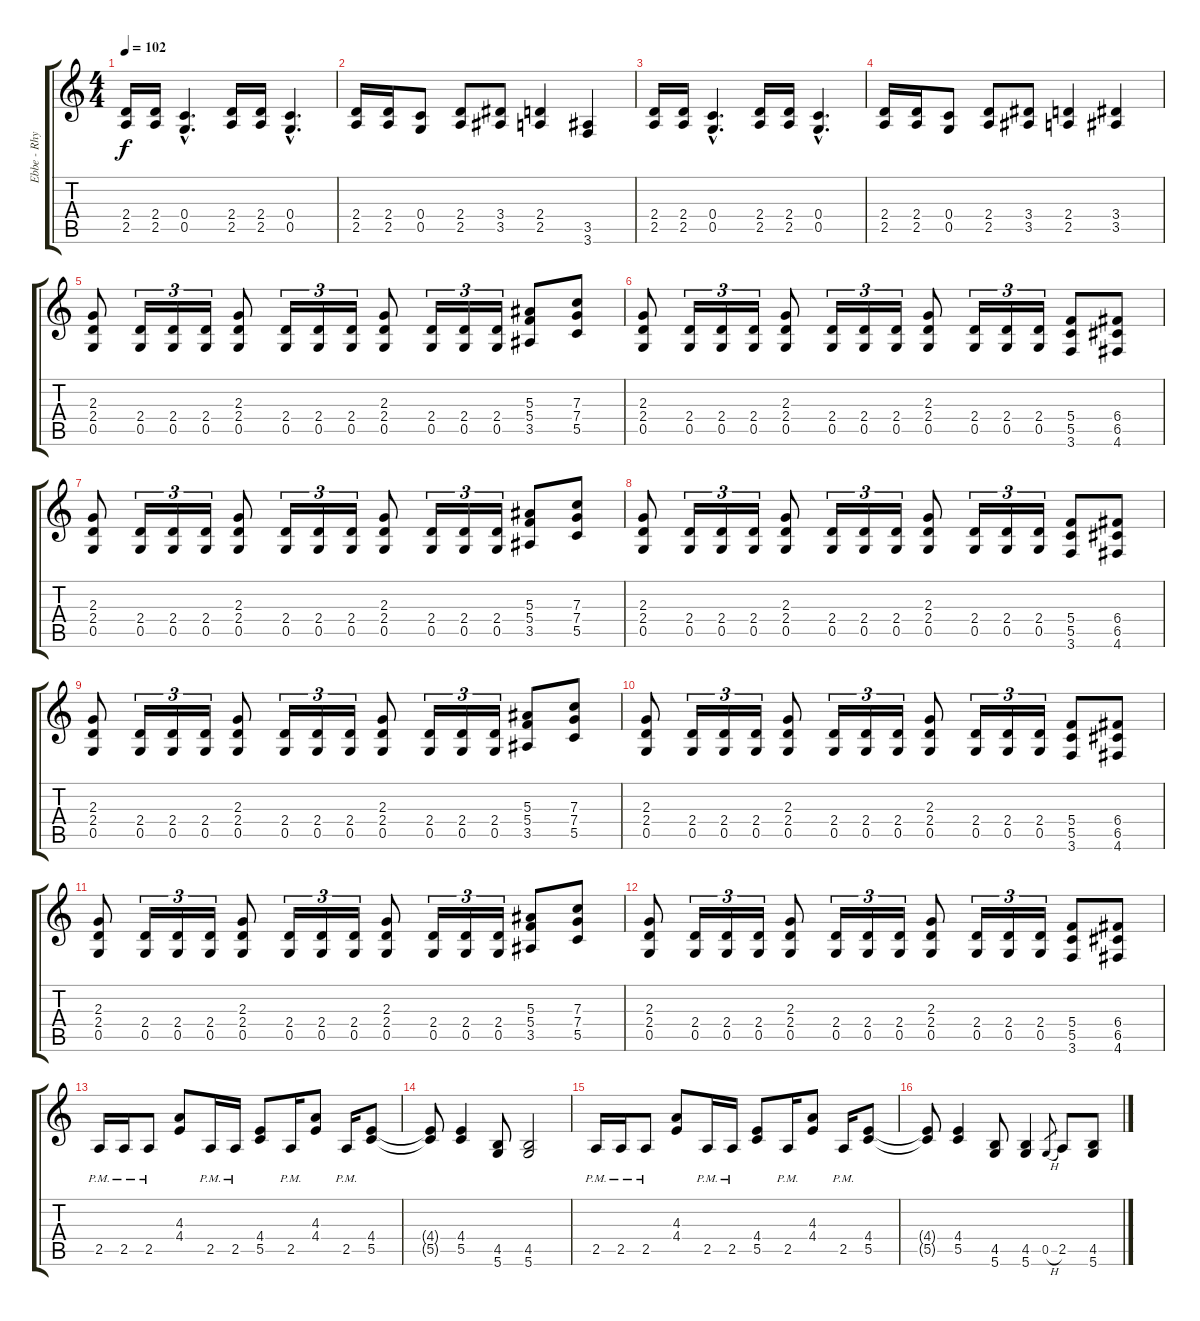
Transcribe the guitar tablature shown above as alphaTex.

\track ("Ebbe - Rhythm/Lead" "Ebbe - Rhy") {instrument overdrivenguitar}
\staff {score tabs}
\tuning (D4 A3 F3 C3 G2 D2) {hide}
\ts (4 4)
\tempo 102
\clef g2
\ks c
(2.4 2.5).16{dy f} (2.4 2.5).16 (0.4{hac} 0.5{hac}).4{d} (2.4 2.5).16 (2.4 2.5).16 (0.4{hac} 0.5{hac}).4{d} |
(2.4 2.5).16 (2.4 2.5).16 (0.4 0.5).8 (2.4 2.5).8 (3.4 3.5).8 (2.4 2.5).4 (3.5 3.6).4 |
(2.4 2.5).16 (2.4 2.5).16 (0.4{hac} 0.5{hac}).4{d} (2.4 2.5).16 (2.4 2.5).16 (0.4{hac} 0.5{hac}).4{d} |
(2.4 2.5).16 (2.4 2.5).16 (0.4 0.5).8 (2.4 2.5).8 (3.4 3.5).8 (2.4 2.5).4 (3.4 3.5).4 |
(2.3 2.4 0.5).8 (2.4 0.5).16{tu (3 2)} (2.4 0.5).16{tu (3 2)} (2.4 0.5).16{tu (3 2)} (2.3 2.4 0.5).8 (2.4 0.5).16{tu (3 2)} (2.4 0.5).16{tu (3 2)} (2.4 0.5).16{tu (3 2)} (2.3 2.4 0.5).8 (2.4 0.5).16{tu (3 2)} (2.4 0.5).16{tu (3 2)} (2.4 0.5).16{tu (3 2)} (5.3 5.4 3.5).8 (7.3 7.4 5.5).8 |
(2.3 2.4 0.5).8 (2.4 0.5).16{tu (3 2)} (2.4 0.5).16{tu (3 2)} (2.4 0.5).16{tu (3 2)} (2.3 2.4 0.5).8 (2.4 0.5).16{tu (3 2)} (2.4 0.5).16{tu (3 2)} (2.4 0.5).16{tu (3 2)} (2.3 2.4 0.5).8 (2.4 0.5).16{tu (3 2)} (2.4 0.5).16{tu (3 2)} (2.4 0.5).16{tu (3 2)} (5.4 5.5 3.6).8 (6.4 6.5 4.6).8 |
(2.3 2.4 0.5).8 (2.4 0.5).16{tu (3 2)} (2.4 0.5).16{tu (3 2)} (2.4 0.5).16{tu (3 2)} (2.3 2.4 0.5).8 (2.4 0.5).16{tu (3 2)} (2.4 0.5).16{tu (3 2)} (2.4 0.5).16{tu (3 2)} (2.3 2.4 0.5).8 (2.4 0.5).16{tu (3 2)} (2.4 0.5).16{tu (3 2)} (2.4 0.5).16{tu (3 2)} (5.3 5.4 3.5).8 (7.3 7.4 5.5).8 |
(2.3 2.4 0.5).8 (2.4 0.5).16{tu (3 2)} (2.4 0.5).16{tu (3 2)} (2.4 0.5).16{tu (3 2)} (2.3 2.4 0.5).8 (2.4 0.5).16{tu (3 2)} (2.4 0.5).16{tu (3 2)} (2.4 0.5).16{tu (3 2)} (2.3 2.4 0.5).8 (2.4 0.5).16{tu (3 2)} (2.4 0.5).16{tu (3 2)} (2.4 0.5).16{tu (3 2)} (5.4 5.5 3.6).8 (6.4 6.5 4.6).8 |
(2.3 2.4 0.5).8 (2.4 0.5).16{tu (3 2)} (2.4 0.5).16{tu (3 2)} (2.4 0.5).16{tu (3 2)} (2.3 2.4 0.5).8 (2.4 0.5).16{tu (3 2)} (2.4 0.5).16{tu (3 2)} (2.4 0.5).16{tu (3 2)} (2.3 2.4 0.5).8 (2.4 0.5).16{tu (3 2)} (2.4 0.5).16{tu (3 2)} (2.4 0.5).16{tu (3 2)} (5.3 5.4 3.5).8 (7.3 7.4 5.5).8 |
(2.3 2.4 0.5).8 (2.4 0.5).16{tu (3 2)} (2.4 0.5).16{tu (3 2)} (2.4 0.5).16{tu (3 2)} (2.3 2.4 0.5).8 (2.4 0.5).16{tu (3 2)} (2.4 0.5).16{tu (3 2)} (2.4 0.5).16{tu (3 2)} (2.3 2.4 0.5).8 (2.4 0.5).16{tu (3 2)} (2.4 0.5).16{tu (3 2)} (2.4 0.5).16{tu (3 2)} (5.4 5.5 3.6).8 (6.4 6.5 4.6).8 |
(2.3 2.4 0.5).8 (2.4 0.5).16{tu (3 2)} (2.4 0.5).16{tu (3 2)} (2.4 0.5).16{tu (3 2)} (2.3 2.4 0.5).8 (2.4 0.5).16{tu (3 2)} (2.4 0.5).16{tu (3 2)} (2.4 0.5).16{tu (3 2)} (2.3 2.4 0.5).8 (2.4 0.5).16{tu (3 2)} (2.4 0.5).16{tu (3 2)} (2.4 0.5).16{tu (3 2)} (5.3 5.4 3.5).8 (7.3 7.4 5.5).8 |
(2.3 2.4 0.5).8 (2.4 0.5).16{tu (3 2)} (2.4 0.5).16{tu (3 2)} (2.4 0.5).16{tu (3 2)} (2.3 2.4 0.5).8 (2.4 0.5).16{tu (3 2)} (2.4 0.5).16{tu (3 2)} (2.4 0.5).16{tu (3 2)} (2.3 2.4 0.5).8 (2.4 0.5).16{tu (3 2)} (2.4 0.5).16{tu (3 2)} (2.4 0.5).16{tu (3 2)} (5.4 5.5 3.6).8 (6.4 6.5 4.6).8 |
2.5{pm}.16 2.5{pm}.16 2.5{pm}.8 (4.3 4.4).8 2.5{pm}.16 2.5{pm}.16 (4.4 5.5).8 2.5{pm}.16 (4.3 4.4).8 2.5{pm}.16 (4.4 5.5).8 |
(4.4{t} 5.5{t}).8 (4.4 5.5).4 (4.5 5.6).8 (4.5 5.6).2 |
2.5{pm}.16 2.5{pm}.16 2.5{pm}.8 (4.3 4.4).8 2.5{pm}.16 2.5{pm}.16 (4.4 5.5).8 2.5{pm}.16 (4.3 4.4).8 2.5{pm}.16 (4.4 5.5).8 |
(4.4{t} 5.5{t}).8 (4.4 5.5).4 (4.5 5.6).8 (4.5 5.6).4 0.5{h}.8{gr} 2.5.8 (4.5 5.6).8
